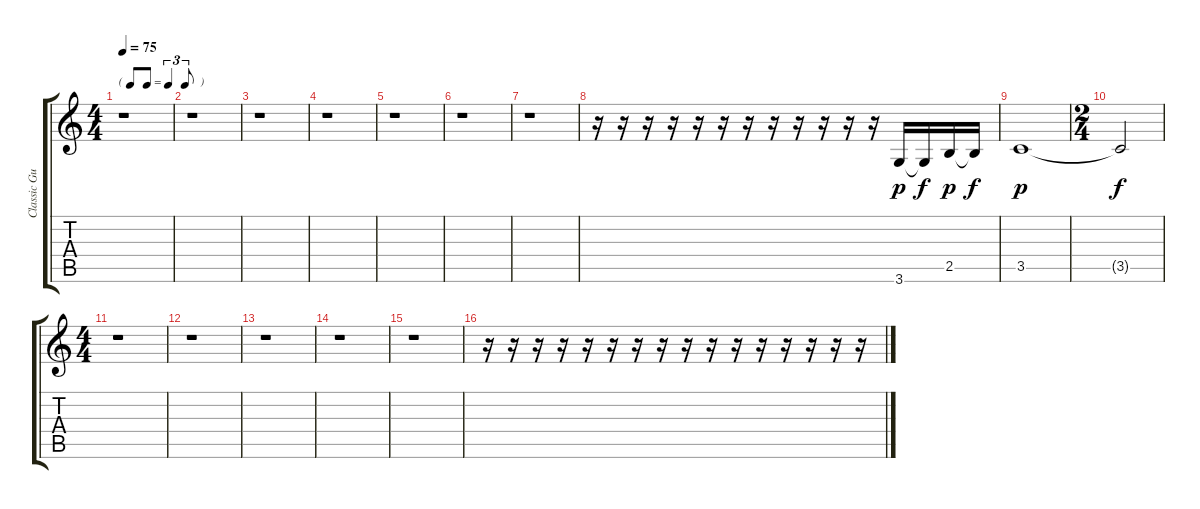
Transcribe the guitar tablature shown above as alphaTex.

\track ("Classic Guitar" "Classic Gu") {instrument acousticguitarnylon}
\staff {score tabs}
\tuning (E4 B3 G3 D3 A2 E2) {hide}
\ts (4 4)
\tf triplet8th
\tempo 75
\clef g2
\ks c
r.1{dy f} |
r.1 |
r.1 |
r.1 |
r.1 |
r.1 |
r.1 |
r.16 r.16 r.16 r.16 r.16 r.16 r.16 r.16 r.16 r.16 r.16 r.16 3.6.16{dy p balance 16} 3.6{t}.16{dy f} 2.5.16{dy p} 2.5{t}.16{dy f} |
3.5.1{dy p} |
\ts (2 4)
3.5{t}.2{dy f} |
\ts (4 4)
r.1 |
r.1 |
r.1 |
r.1 |
r.1 |
r.16 r.16 r.16 r.16 r.16 r.16 r.16 r.16 r.16 r.16 r.16 r.16 r.16 r.16 r.16 r.16
